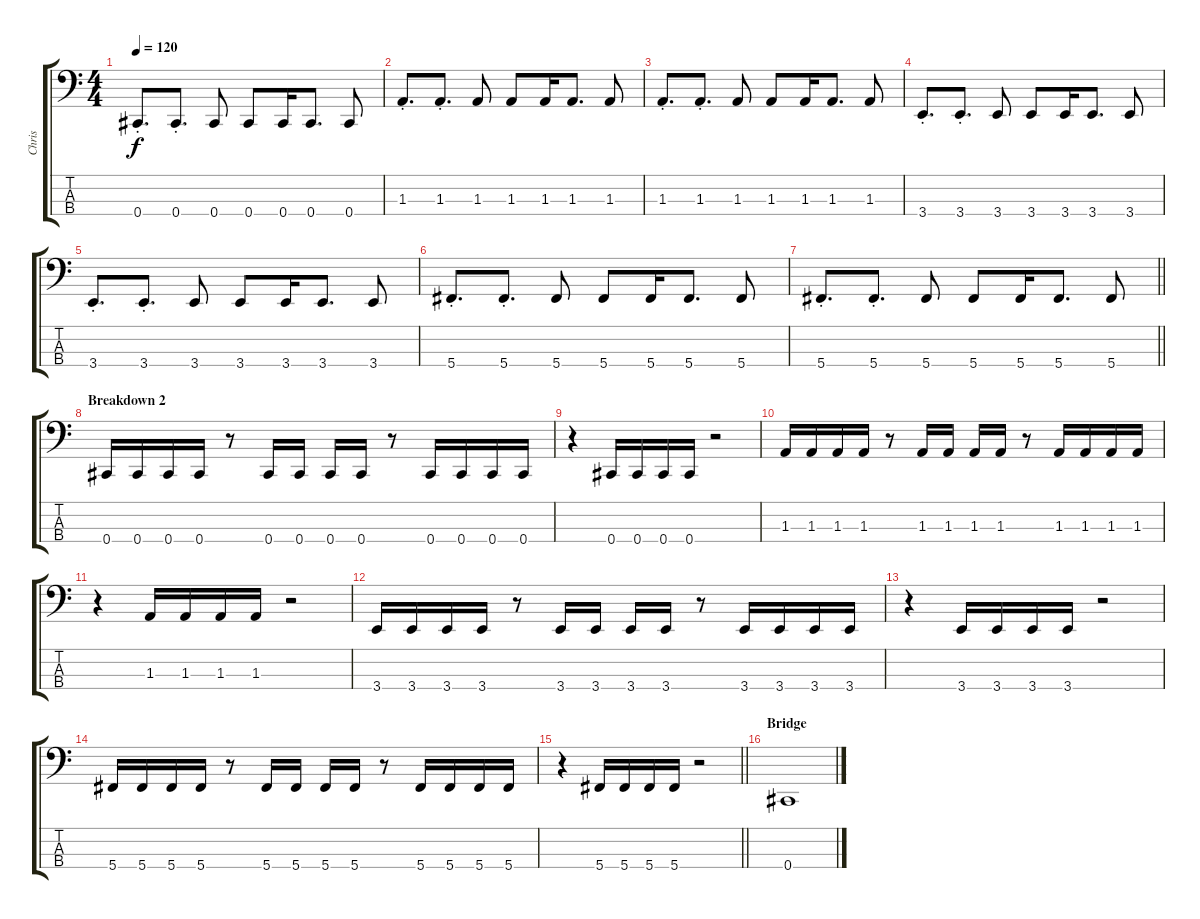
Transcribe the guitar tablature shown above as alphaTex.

\track ("Chris" "Chris") {instrument electricbasspick}
\staff {score tabs}
\tuning (Gb2 Db2 Ab1 Db1) {hide}
\ts (4 4)
\tempo 120
\clef f4
\ks c
0.4{st}.8{d dy f} 0.4{st}.8{d} 0.4.8 0.4.8 0.4.16 0.4.8{d} 0.4.8 |
1.3{st}.8{d} 1.3{st}.8{d} 1.3.8 1.3.8 1.3.16 1.3.8{d} 1.3.8 |
1.3{st}.8{d} 1.3{st}.8{d} 1.3.8 1.3.8 1.3.16 1.3.8{d} 1.3.8 |
3.4{st}.8{d} 3.4{st}.8{d} 3.4.8 3.4.8 3.4.16 3.4.8{d} 3.4.8 |
3.4{st}.8{d} 3.4{st}.8{d} 3.4.8 3.4.8 3.4.16 3.4.8{d} 3.4.8 |
5.4{st}.8{d} 5.4{st}.8{d} 5.4.8 5.4.8 5.4.16 5.4.8{d} 5.4.8 |
\barLineRight lightlight
5.4{st}.8{d} 5.4{st}.8{d} 5.4.8 5.4.8 5.4.16 5.4.8{d} 5.4.8 |
\section ("" "Breakdown 2")
0.4.16 0.4.16 0.4.16 0.4.16 r.8 0.4.16 0.4.16 0.4.16 0.4.16 r.8 0.4.16 0.4.16 0.4.16 0.4.16 |
r.4 0.4.16 0.4.16 0.4.16 0.4.16 r.2 |
1.3.16 1.3.16 1.3.16 1.3.16 r.8 1.3.16 1.3.16 1.3.16 1.3.16 r.8 1.3.16 1.3.16 1.3.16 1.3.16 |
r.4 1.3.16 1.3.16 1.3.16 1.3.16 r.2 |
3.4.16 3.4.16 3.4.16 3.4.16 r.8 3.4.16 3.4.16 3.4.16 3.4.16 r.8 3.4.16 3.4.16 3.4.16 3.4.16 |
r.4 3.4.16 3.4.16 3.4.16 3.4.16 r.2 |
5.4.16 5.4.16 5.4.16 5.4.16 r.8 5.4.16 5.4.16 5.4.16 5.4.16 r.8 5.4.16 5.4.16 5.4.16 5.4.16 |
\barLineRight lightlight
r.4 5.4.16 5.4.16 5.4.16 5.4.16 r.2 |
\section ("" "Bridge")
0.4.1
